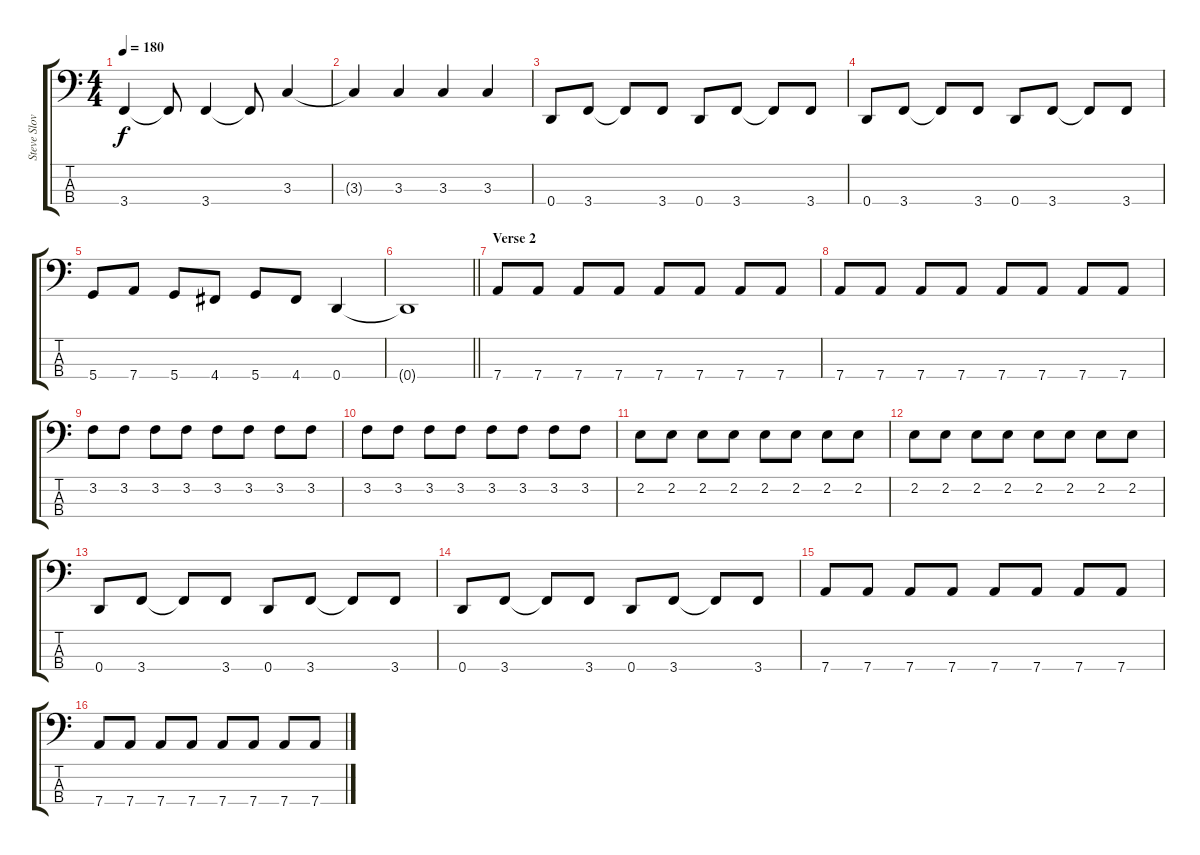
\track ("Steve Slovisky" "Steve Slov") {instrument electricbasspick}
\staff {score tabs}
\tuning (G2 D2 A1 D1) {hide}
\ts (4 4)
\tempo 180
\clef f4
\ks c
3.4.4{dy f} 3.4{t}.8 3.4.4 3.4{t}.8 3.3.4 |
3.3{t}.4 3.3.4 3.3.4 3.3.4 |
0.4.8 3.4.8 3.4{t}.8 3.4.8 0.4.8 3.4.8 3.4{t}.8 3.4.8 |
0.4.8 3.4.8 3.4{t}.8 3.4.8 0.4.8 3.4.8 3.4{t}.8 3.4.8 |
5.4.8 7.4.8 5.4.8 4.4.8 5.4.8 4.4.8 0.4.4 |
\barLineRight lightlight
0.4{t}.1 |
\section ("" "Verse 2")
7.4.8 7.4.8 7.4.8 7.4.8 7.4.8 7.4.8 7.4.8 7.4.8 |
7.4.8 7.4.8 7.4.8 7.4.8 7.4.8 7.4.8 7.4.8 7.4.8 |
3.2.8 3.2.8 3.2.8 3.2.8 3.2.8 3.2.8 3.2.8 3.2.8 |
3.2.8 3.2.8 3.2.8 3.2.8 3.2.8 3.2.8 3.2.8 3.2.8 |
2.2.8 2.2.8 2.2.8 2.2.8 2.2.8 2.2.8 2.2.8 2.2.8 |
2.2.8 2.2.8 2.2.8 2.2.8 2.2.8 2.2.8 2.2.8 2.2.8 |
0.4.8 3.4.8 3.4{t}.8 3.4.8 0.4.8 3.4.8 3.4{t}.8 3.4.8 |
0.4.8 3.4.8 3.4{t}.8 3.4.8 0.4.8 3.4.8 3.4{t}.8 3.4.8 |
7.4.8 7.4.8 7.4.8 7.4.8 7.4.8 7.4.8 7.4.8 7.4.8 |
7.4.8 7.4.8 7.4.8 7.4.8 7.4.8 7.4.8 7.4.8 7.4.8
